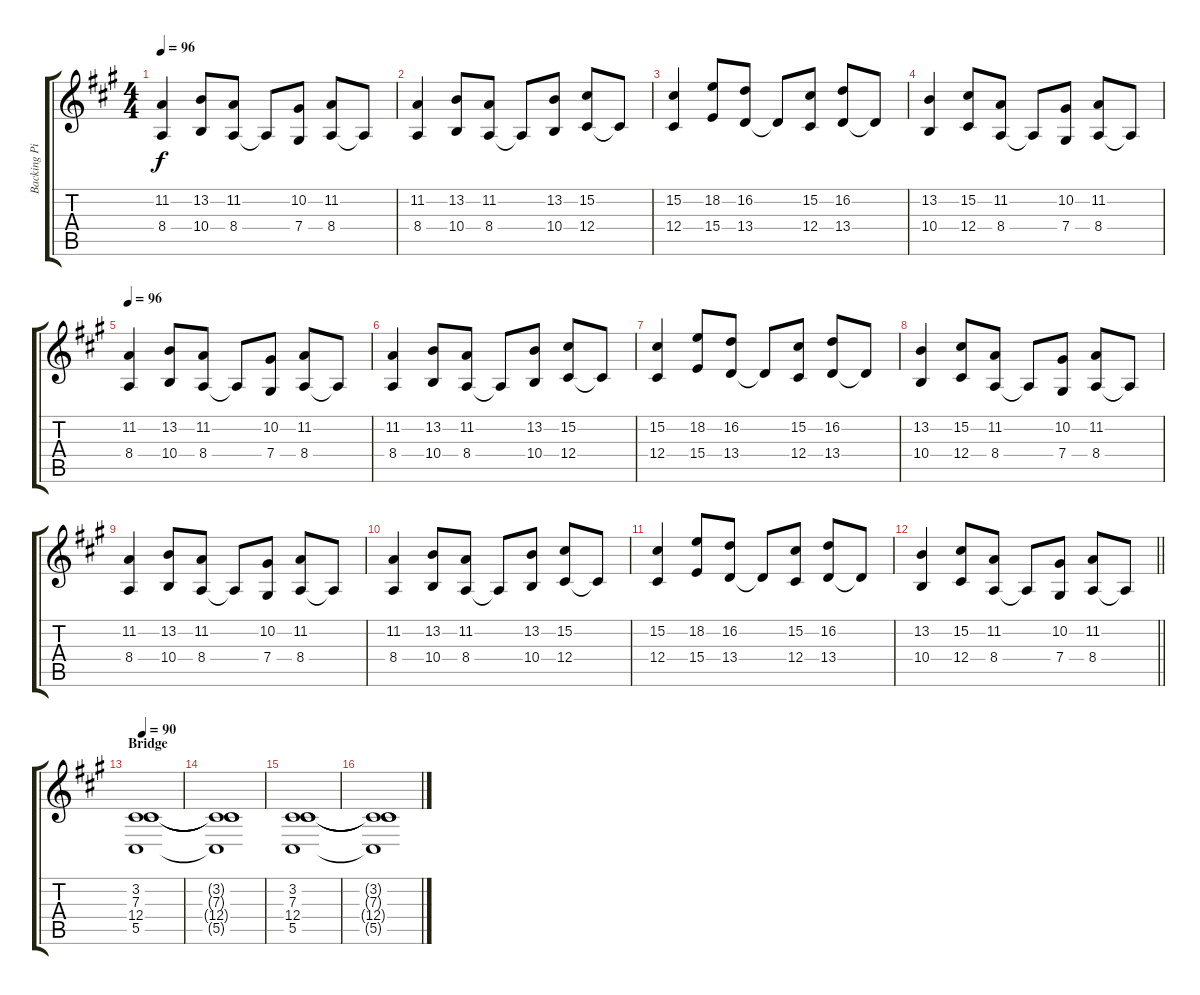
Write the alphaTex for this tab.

\track ("Backing Piano (Added Harmony)" "Backing Pi") {instrument brightacousticpiano}
\staff {score tabs}
\tuning (Eb4 Bb3 Gb3 Db3 Ab2 Db2) {hide}
\ts (4 4)
\tempo 96
\clef g2
\ks f#minor
(11.2 8.4).4{dy f} (13.2 10.4).8 (11.2 8.4).8 8.4{t}.8 (10.2 7.4).8 (11.2 8.4).8 8.4{t}.8 |
(11.2 8.4).4 (13.2 10.4).8 (11.2 8.4).8 8.4{t}.8 (13.2 10.4).8 (15.2 12.4).8 12.4{t}.8 |
(15.2 12.4).4 (18.2 15.4).8 (16.2 13.4).8 13.4{t}.8 (15.2 12.4).8 (16.2 13.4).8 13.4{t}.8 |
(13.2 10.4).4 (15.2 12.4).8 (11.2 8.4).8 8.4{t}.8 (10.2 7.4).8 (11.2 8.4).8 8.4{t}.8 |
\tempo 96
(11.2 8.4).4 (13.2 10.4).8 (11.2 8.4).8 8.4{t}.8 (10.2 7.4).8 (11.2 8.4).8 8.4{t}.8 |
(11.2 8.4).4 (13.2 10.4).8 (11.2 8.4).8 8.4{t}.8 (13.2 10.4).8 (15.2 12.4).8 12.4{t}.8 |
(15.2 12.4).4 (18.2 15.4).8 (16.2 13.4).8 13.4{t}.8 (15.2 12.4).8 (16.2 13.4).8 13.4{t}.8 |
(13.2 10.4).4 (15.2 12.4).8 (11.2 8.4).8 8.4{t}.8 (10.2 7.4).8 (11.2 8.4).8 8.4{t}.8 |
(11.2 8.4).4 (13.2 10.4).8 (11.2 8.4).8 8.4{t}.8 (10.2 7.4).8 (11.2 8.4).8 8.4{t}.8 |
(11.2 8.4).4 (13.2 10.4).8 (11.2 8.4).8 8.4{t}.8 (13.2 10.4).8 (15.2 12.4).8 12.4{t}.8 |
(15.2 12.4).4 (18.2 15.4).8 (16.2 13.4).8 13.4{t}.8 (15.2 12.4).8 (16.2 13.4).8 13.4{t}.8 |
\barLineRight lightlight
(13.2 10.4).4 (15.2 12.4).8 (11.2 8.4).8 8.4{t}.8 (10.2 7.4).8 (11.2 8.4).8 8.4{t}.8 |
\section ("" "Bridge")
\tempo 90
(3.2 7.3 12.4 5.5).1 |
(3.2{t} 7.3{t} 12.4{t} 5.5{t}).1 |
(3.2 7.3 12.4 5.5).1 |
(3.2{t} 7.3{t} 12.4{t} 5.5{t}).1
